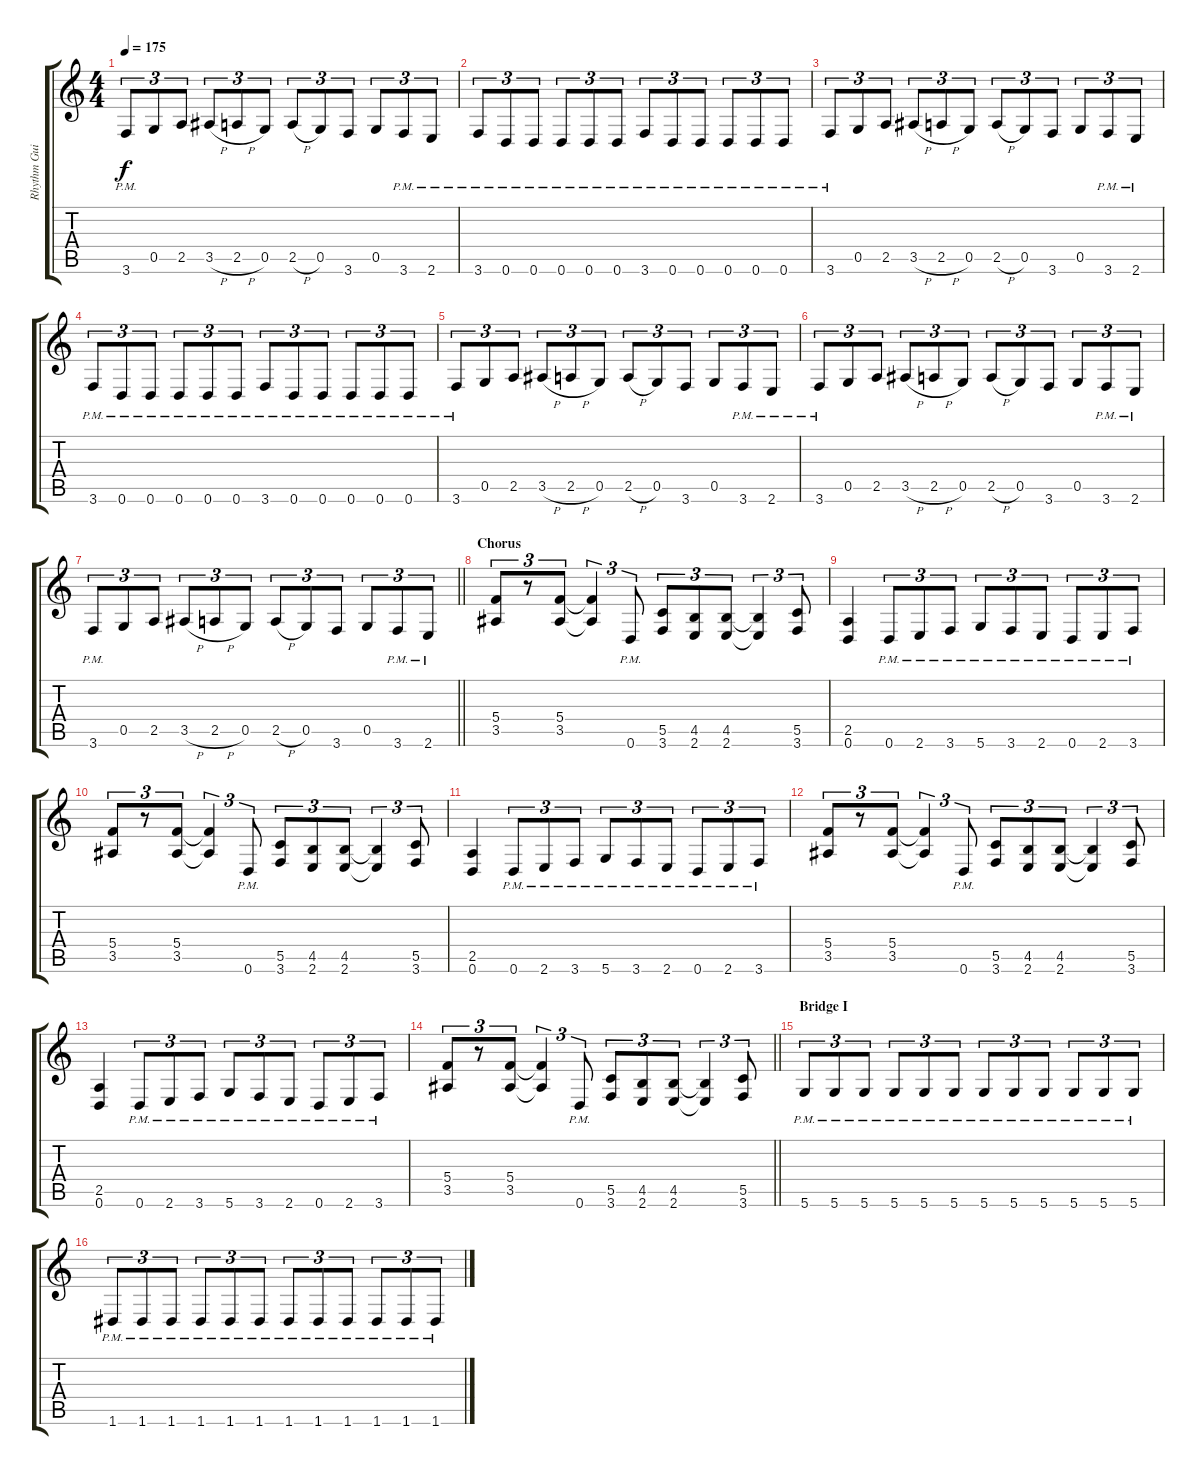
\track ("Rhythm Guitar II" "Rhythm Gui") {instrument distortionguitar}
\staff {score tabs}
\tuning (D4 A3 F3 C3 G2 D2) {hide}
\ts (4 4)
\tempo 175
\clef g2
\ks c
3.6{pm}.8{tu (3 2) dy f} 0.5.8{tu (3 2)} 2.5.8{tu (3 2)} 3.5{h}.8{tu (3 2)} 2.5{h}.8{tu (3 2)} 0.5.8{tu (3 2)} 2.5{h}.8{tu (3 2)} 0.5.8{tu (3 2)} 3.6.8{tu (3 2)} 0.5.8{tu (3 2)} 3.6{pm}.8{tu (3 2)} 2.6{pm}.8{tu (3 2)} |
3.6{pm}.8{tu (3 2)} 0.6{pm}.8{tu (3 2)} 0.6{pm}.8{tu (3 2)} 0.6{pm}.8{tu (3 2)} 0.6{pm}.8{tu (3 2)} 0.6{pm}.8{tu (3 2)} 3.6{pm}.8{tu (3 2)} 0.6{pm}.8{tu (3 2)} 0.6{pm}.8{tu (3 2)} 0.6{pm}.8{tu (3 2)} 0.6{pm}.8{tu (3 2)} 0.6{pm}.8{tu (3 2)} |
3.6{pm}.8{tu (3 2)} 0.5.8{tu (3 2)} 2.5.8{tu (3 2)} 3.5{h}.8{tu (3 2)} 2.5{h}.8{tu (3 2)} 0.5.8{tu (3 2)} 2.5{h}.8{tu (3 2)} 0.5.8{tu (3 2)} 3.6.8{tu (3 2)} 0.5.8{tu (3 2)} 3.6{pm}.8{tu (3 2)} 2.6{pm}.8{tu (3 2)} |
3.6{pm}.8{tu (3 2)} 0.6{pm}.8{tu (3 2)} 0.6{pm}.8{tu (3 2)} 0.6{pm}.8{tu (3 2)} 0.6{pm}.8{tu (3 2)} 0.6{pm}.8{tu (3 2)} 3.6{pm}.8{tu (3 2)} 0.6{pm}.8{tu (3 2)} 0.6{pm}.8{tu (3 2)} 0.6{pm}.8{tu (3 2)} 0.6{pm}.8{tu (3 2)} 0.6{pm}.8{tu (3 2)} |
3.6{pm}.8{tu (3 2)} 0.5.8{tu (3 2)} 2.5.8{tu (3 2)} 3.5{h}.8{tu (3 2)} 2.5{h}.8{tu (3 2)} 0.5.8{tu (3 2)} 2.5{h}.8{tu (3 2)} 0.5.8{tu (3 2)} 3.6.8{tu (3 2)} 0.5.8{tu (3 2)} 3.6{pm}.8{tu (3 2)} 2.6{pm}.8{tu (3 2)} |
3.6{pm}.8{tu (3 2)} 0.5.8{tu (3 2)} 2.5.8{tu (3 2)} 3.5{h}.8{tu (3 2)} 2.5{h}.8{tu (3 2)} 0.5.8{tu (3 2)} 2.5{h}.8{tu (3 2)} 0.5.8{tu (3 2)} 3.6.8{tu (3 2)} 0.5.8{tu (3 2)} 3.6{pm}.8{tu (3 2)} 2.6{pm}.8{tu (3 2)} |
\barLineRight lightlight
3.6{pm}.8{tu (3 2)} 0.5.8{tu (3 2)} 2.5.8{tu (3 2)} 3.5{h}.8{tu (3 2)} 2.5{h}.8{tu (3 2)} 0.5.8{tu (3 2)} 2.5{h}.8{tu (3 2)} 0.5.8{tu (3 2)} 3.6.8{tu (3 2)} 0.5.8{tu (3 2)} 3.6{pm}.8{tu (3 2)} 2.6{pm}.8{tu (3 2)} |
\section ("" "Chorus")
(5.4 3.5).8{tu (3 2)} r.8{tu (3 2)} (5.4 3.5).8{tu (3 2)} (5.4{t} 3.5{t}).4{tu (3 2)} 0.6{pm}.8{tu (3 2)} (5.5 3.6).8{tu (3 2)} (4.5 2.6).8{tu (3 2)} (4.5 2.6).8{tu (3 2)} (4.5{t} 2.6{t}).4{tu (3 2)} (5.5 3.6).8{tu (3 2)} |
(2.5 0.6).4 0.6{pm}.8{tu (3 2)} 2.6{pm}.8{tu (3 2)} 3.6{pm}.8{tu (3 2)} 5.6{pm}.8{tu (3 2)} 3.6{pm}.8{tu (3 2)} 2.6{pm}.8{tu (3 2)} 0.6{pm}.8{tu (3 2)} 2.6{pm}.8{tu (3 2)} 3.6{pm}.8{tu (3 2)} |
(5.4 3.5).8{tu (3 2)} r.8{tu (3 2)} (5.4 3.5).8{tu (3 2)} (5.4{t} 3.5{t}).4{tu (3 2)} 0.6{pm}.8{tu (3 2)} (5.5 3.6).8{tu (3 2)} (4.5 2.6).8{tu (3 2)} (4.5 2.6).8{tu (3 2)} (4.5{t} 2.6{t}).4{tu (3 2)} (5.5 3.6).8{tu (3 2)} |
(2.5 0.6).4 0.6{pm}.8{tu (3 2)} 2.6{pm}.8{tu (3 2)} 3.6{pm}.8{tu (3 2)} 5.6{pm}.8{tu (3 2)} 3.6{pm}.8{tu (3 2)} 2.6{pm}.8{tu (3 2)} 0.6{pm}.8{tu (3 2)} 2.6{pm}.8{tu (3 2)} 3.6{pm}.8{tu (3 2)} |
(5.4 3.5).8{tu (3 2)} r.8{tu (3 2)} (5.4 3.5).8{tu (3 2)} (5.4{t} 3.5{t}).4{tu (3 2)} 0.6{pm}.8{tu (3 2)} (5.5 3.6).8{tu (3 2)} (4.5 2.6).8{tu (3 2)} (4.5 2.6).8{tu (3 2)} (4.5{t} 2.6{t}).4{tu (3 2)} (5.5 3.6).8{tu (3 2)} |
(2.5 0.6).4 0.6{pm}.8{tu (3 2)} 2.6{pm}.8{tu (3 2)} 3.6{pm}.8{tu (3 2)} 5.6{pm}.8{tu (3 2)} 3.6{pm}.8{tu (3 2)} 2.6{pm}.8{tu (3 2)} 0.6{pm}.8{tu (3 2)} 2.6{pm}.8{tu (3 2)} 3.6{pm}.8{tu (3 2)} |
\barLineRight lightlight
(5.4 3.5).8{tu (3 2)} r.8{tu (3 2)} (5.4 3.5).8{tu (3 2)} (5.4{t} 3.5{t}).4{tu (3 2)} 0.6{pm}.8{tu (3 2)} (5.5 3.6).8{tu (3 2)} (4.5 2.6).8{tu (3 2)} (4.5 2.6).8{tu (3 2)} (4.5{t} 2.6{t}).4{tu (3 2)} (5.5 3.6).8{tu (3 2)} |
\section ("" "Bridge I")
5.6{pm}.8{tu (3 2)} 5.6{pm}.8{tu (3 2)} 5.6{pm}.8{tu (3 2)} 5.6{pm}.8{tu (3 2)} 5.6{pm}.8{tu (3 2)} 5.6{pm}.8{tu (3 2)} 5.6{pm}.8{tu (3 2)} 5.6{pm}.8{tu (3 2)} 5.6{pm}.8{tu (3 2)} 5.6{pm}.8{tu (3 2)} 5.6{pm}.8{tu (3 2)} 5.6{pm}.8{tu (3 2)} |
1.6{pm}.8{tu (3 2)} 1.6{pm}.8{tu (3 2)} 1.6{pm}.8{tu (3 2)} 1.6{pm}.8{tu (3 2)} 1.6{pm}.8{tu (3 2)} 1.6{pm}.8{tu (3 2)} 1.6{pm}.8{tu (3 2)} 1.6{pm}.8{tu (3 2)} 1.6{pm}.8{tu (3 2)} 1.6{pm}.8{tu (3 2)} 1.6{pm}.8{tu (3 2)} 1.6{pm}.8{tu (3 2)}
